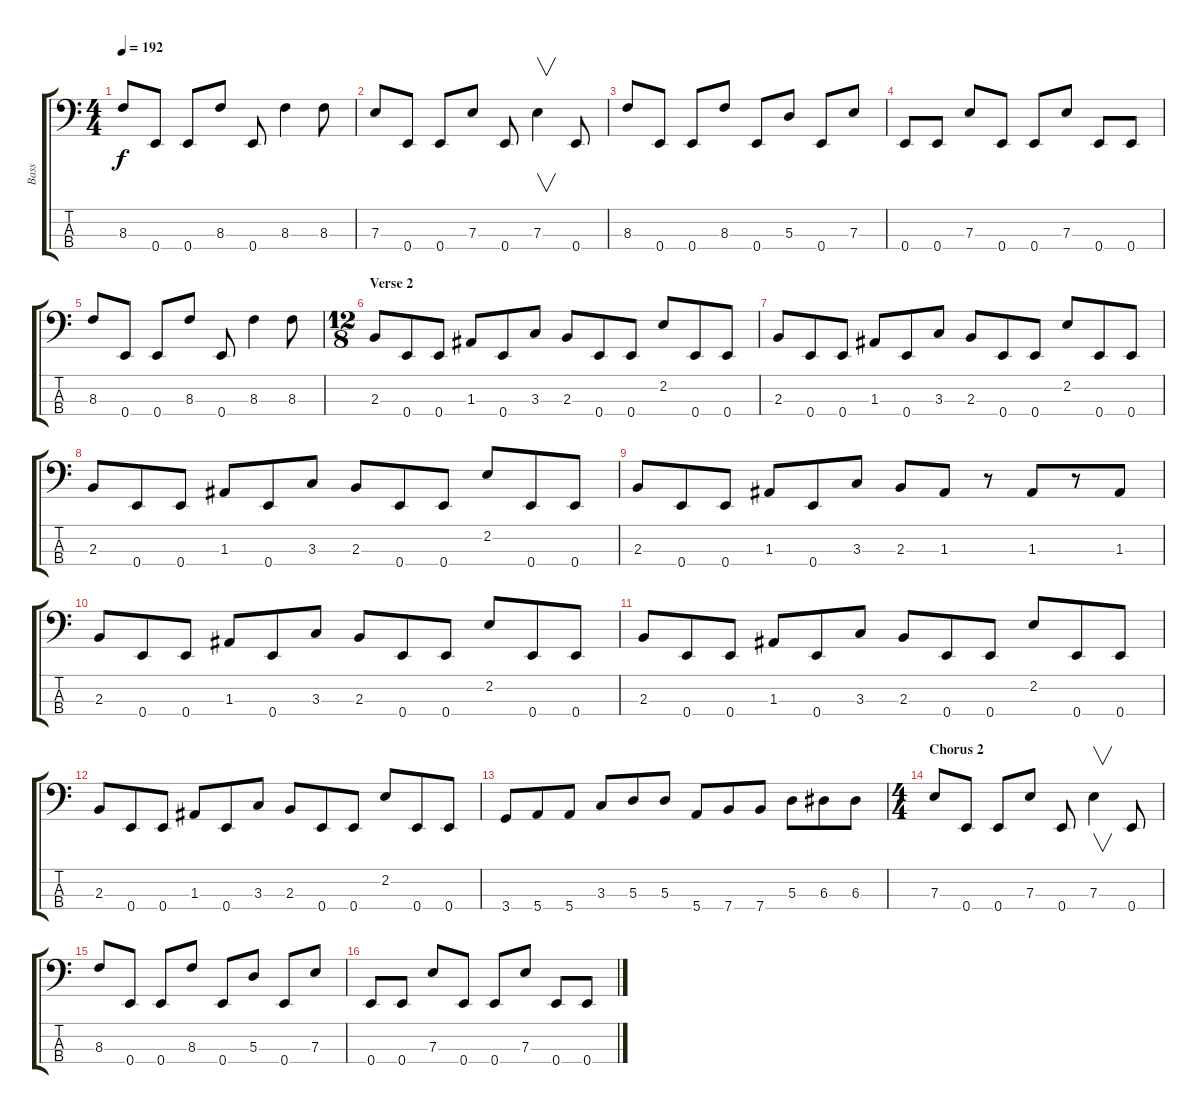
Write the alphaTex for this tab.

\track ("Bass" "Bass") {instrument electricbasspick}
\staff {score tabs}
\tuning (G2 D2 A1 E1) {hide}
\ts (4 4)
\tempo 192
\clef f4
\ks c
8.3.8{dy f} 0.4.8 0.4.8 8.3.8 0.4.8 8.3.4 8.3.8 |
7.3.8 0.4.8 0.4.8 7.3.8 0.4.8 7.3.4{v} 0.4.8 |
8.3.8 0.4.8 0.4.8 8.3.8 0.4.8 5.3.8 0.4.8 7.3.8 |
0.4.8 0.4.8 7.3.8 0.4.8 0.4.8 7.3.8 0.4.8 0.4.8 |
8.3.8 0.4.8 0.4.8 8.3.8 0.4.8 8.3.4 8.3.8 |
\ts (12 8)
\section ("" "Verse 2")
2.3.8 0.4.8 0.4.8 1.3.8 0.4.8 3.3.8 2.3.8 0.4.8 0.4.8 2.2.8 0.4.8 0.4.8 |
2.3.8 0.4.8 0.4.8 1.3.8 0.4.8 3.3.8 2.3.8 0.4.8 0.4.8 2.2.8 0.4.8 0.4.8 |
2.3.8 0.4.8 0.4.8 1.3.8 0.4.8 3.3.8 2.3.8 0.4.8 0.4.8 2.2.8 0.4.8 0.4.8 |
2.3.8 0.4.8 0.4.8 1.3.8 0.4.8 3.3.8 2.3.8 1.3.8 r.8 1.3.8 r.8 1.3.8 |
2.3.8 0.4.8 0.4.8 1.3.8 0.4.8 3.3.8 2.3.8 0.4.8 0.4.8 2.2.8 0.4.8 0.4.8 |
2.3.8 0.4.8 0.4.8 1.3.8 0.4.8 3.3.8 2.3.8 0.4.8 0.4.8 2.2.8 0.4.8 0.4.8 |
2.3.8 0.4.8 0.4.8 1.3.8 0.4.8 3.3.8 2.3.8 0.4.8 0.4.8 2.2.8 0.4.8 0.4.8 |
3.4.8 5.4.8 5.4.8 3.3.8 5.3.8 5.3.8 5.4.8 7.4.8 7.4.8 5.3.8 6.3.8 6.3.8 |
\ts (4 4)
\section ("" "Chorus 2")
7.3.8 0.4.8 0.4.8 7.3.8 0.4.8 7.3.4{v} 0.4.8 |
8.3.8 0.4.8 0.4.8 8.3.8 0.4.8 5.3.8 0.4.8 7.3.8 |
0.4.8 0.4.8 7.3.8 0.4.8 0.4.8 7.3.8 0.4.8 0.4.8
